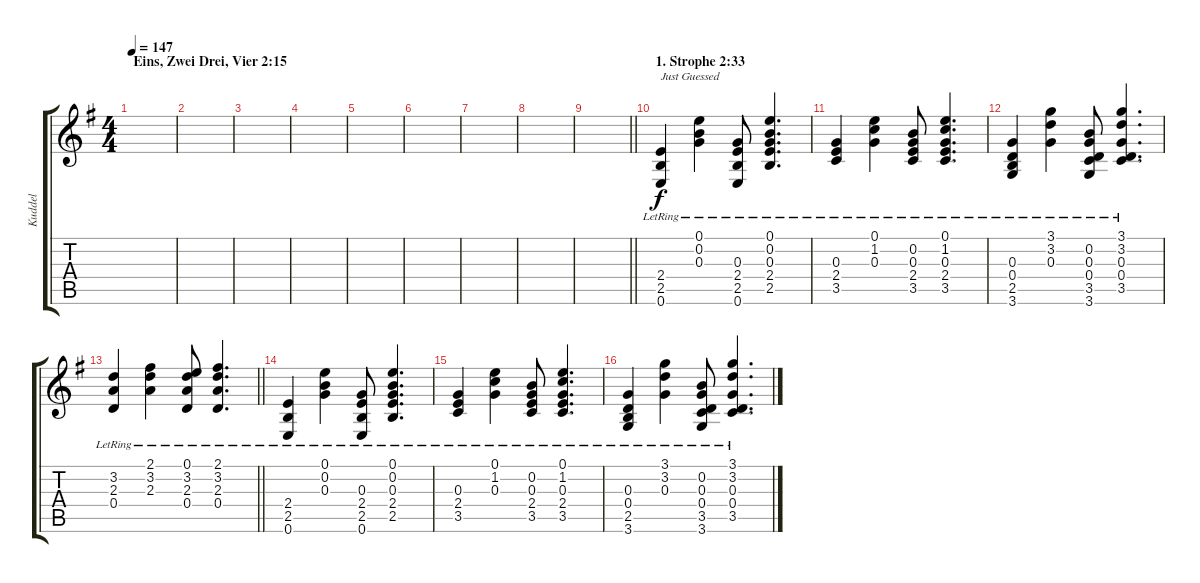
\track ("Kuddel" "Kuddel") {instrument electricguitarclean}
\staff {score tabs}
\tuning (E4 B3 G3 D3 A2 E2) {hide}
\ts (4 4)
\section ("" "Eins, Zwei Drei, Vier 2:15")
\tempo 147
\clef g2
\ks g
|
|
|
|
|
|
|
|
\barLineRight lightlight
|
\section ("" "1. Strophe 2:33")
(2.4{lr} 2.5{lr} 0.6{lr}).4{txt "Just Guessed"} (0.1{lr} 0.2{lr} 0.3{lr}).4 (0.3{lr} 2.4{lr} 2.5{lr} 0.6).8 (0.1{lr} 0.2{lr} 0.3{lr} 2.4{lr} 2.5{lr}).4{d} |
(0.3{lr} 2.4{lr} 3.5{lr}).4 (0.1{lr} 1.2{lr} 0.3{lr}).4 (0.2{lr} 0.3{lr} 2.4{lr} 3.5{lr}).8 (0.1 1.2{lr} 0.3{lr} 2.4{lr} 3.5{lr}).4{d} |
(0.3{lr} 0.4{lr} 2.5{lr} 3.6).4 (3.1{lr} 3.2{lr} 0.3{lr}).4 (0.2{lr} 0.3{lr} 0.4{lr} 3.5{lr} 3.6).8 (3.1 3.2{lr} 0.3{lr} 0.4{lr} 3.5{lr}).4{d} |
\barLineRight lightlight
(3.2 2.3{lr} 0.4{lr}).4 (2.1{lr} 3.2{lr} 2.3{lr}).4 (0.1 3.2{lr} 2.3{lr} 0.4{lr}).8 (2.1 3.2{lr} 2.3{lr} 0.4{lr}).4{d} |
(2.4{lr} 2.5{lr} 0.6{lr}).4 (0.1{lr} 0.2{lr} 0.3{lr}).4 (0.3{lr} 2.4{lr} 2.5{lr} 0.6).8 (0.1{lr} 0.2{lr} 0.3{lr} 2.4{lr} 2.5{lr}).4{d} |
(0.3{lr} 2.4{lr} 3.5{lr}).4 (0.1{lr} 1.2{lr} 0.3{lr}).4 (0.2{lr} 0.3{lr} 2.4{lr} 3.5{lr}).8 (0.1 1.2{lr} 0.3{lr} 2.4{lr} 3.5{lr}).4{d} |
(0.3{lr} 0.4{lr} 2.5{lr} 3.6).4 (3.1{lr} 3.2{lr} 0.3{lr}).4 (0.2{lr} 0.3{lr} 0.4{lr} 3.5{lr} 3.6).8 (3.1 3.2{lr} 0.3{lr} 0.4{lr} 3.5{lr}).4{d}
